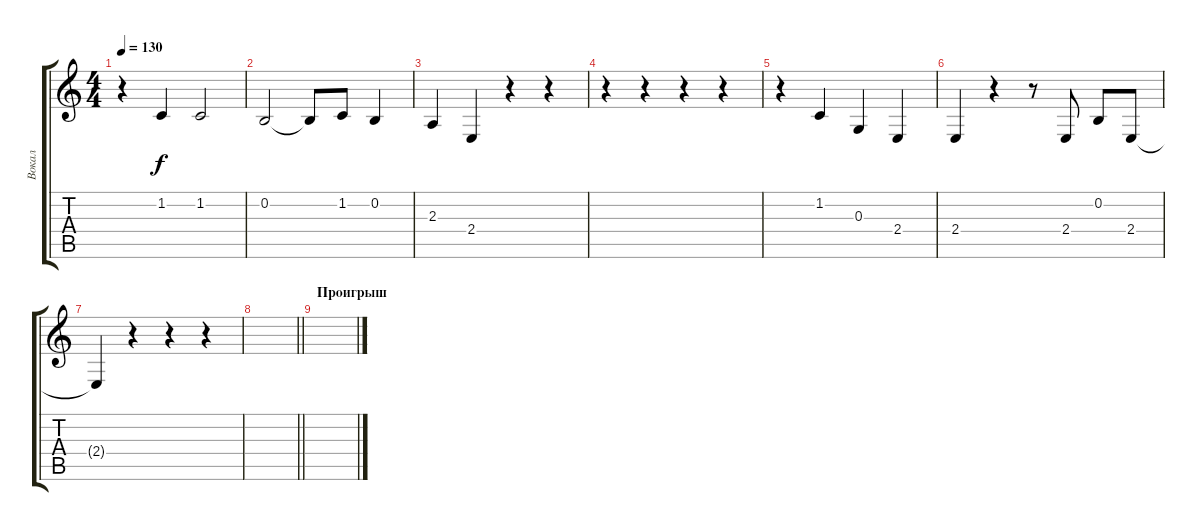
\track ("Вокал" "Вокал") {instrument baritonesax}
\staff {score tabs}
\tuning (E4 B3 G3 D3 A2 E2) {hide}
\ts (4 4)
\tempo 130
\clef g2
\ks c
r.4{dy f} 1.2.4 1.2.2 |
0.2.2 0.2{t}.8 1.2.8 0.2.4 |
2.3.4 2.4.4 r.4 r.4 |
r.4 r.4 r.4 r.4 |
r.4 1.2.4 0.3.4 2.4.4 |
2.4.4 r.4 r.8 2.4.8 0.2.8 2.4.8 |
2.4{t}.4 r.4 r.4 r.4 |
\barLineRight lightlight
|
\section ("" "Проигрыш")
